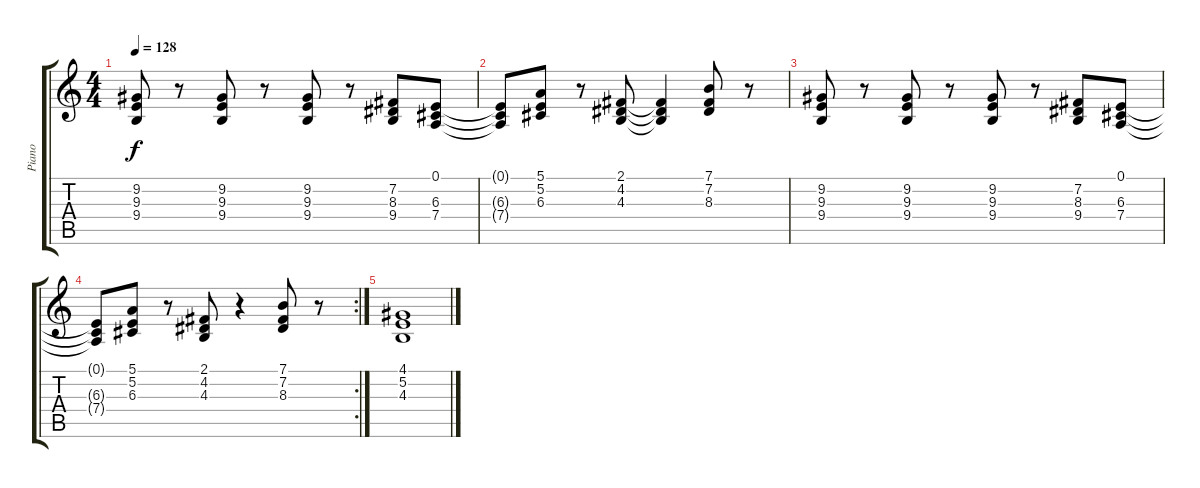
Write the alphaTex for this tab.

\track ("Piano" "Piano") {instrument acousticgrandpiano}
\staff {score tabs}
\tuning (E4 B3 G3 D3 A2 E2) {hide}
\ts (4 4)
\tempo 128
\clef g2
\ks c
(9.2 9.3 9.4).8{dy f} r.8 (9.2 9.3 9.4).8 r.8 (9.2 9.3 9.4).8 r.8 (7.2 8.3 9.4).8 (0.1 6.3 7.4).8 |
(0.1{t} 6.3{t} 7.4{t}).8 (5.1 5.2 6.3).8 r.8 (2.1 4.2 4.3).8 (2.1{t} 4.2{t} 4.3{t}).4 (7.1 7.2 8.3).8 r.8 |
(9.2 9.3 9.4).8 r.8 (9.2 9.3 9.4).8 r.8 (9.2 9.3 9.4).8 r.8 (7.2 8.3 9.4).8 (0.1 6.3 7.4).8 |
\rc 2
(0.1{t} 6.3{t} 7.4{t}).8 (5.1 5.2 6.3).8 r.8 (2.1 4.2 4.3).8 r.4 (7.1 7.2 8.3).8 r.8 |
(4.1 5.2 4.3).1
